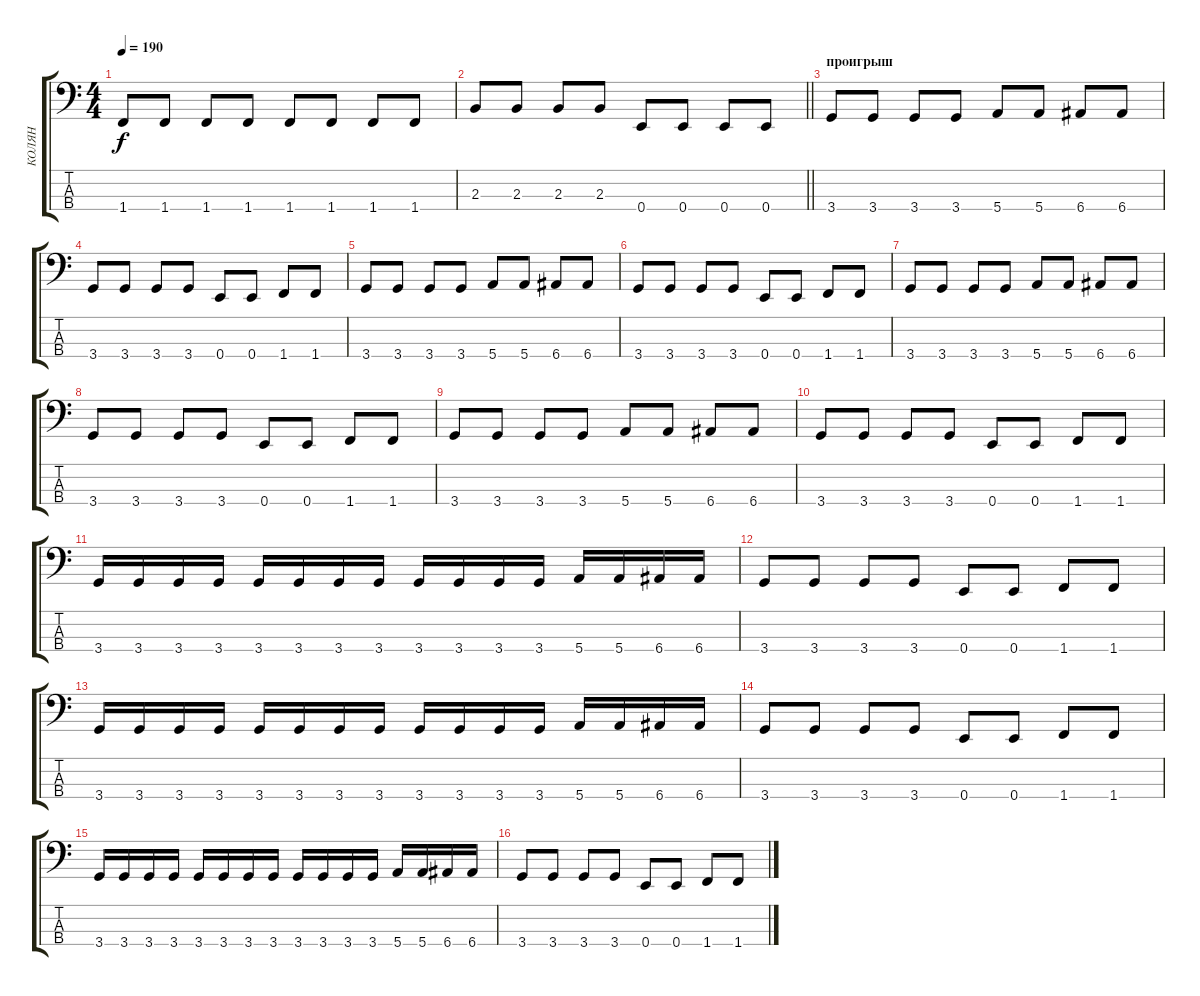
\track ("КОЛЯН" "КОЛЯН") {instrument electricbassfinger}
\staff {score tabs}
\tuning (G2 D2 A1 E1) {hide}
\ts (4 4)
\tempo 190
\clef f4
\ks c
1.4.8{dy f} 1.4.8 1.4.8 1.4.8 1.4.8 1.4.8 1.4.8 1.4.8 |
\barLineRight lightlight
2.3.8 2.3.8 2.3.8 2.3.8 0.4.8 0.4.8 0.4.8 0.4.8 |
\section ("" "проигрыш")
3.4.8 3.4.8 3.4.8 3.4.8 5.4.8 5.4.8 6.4.8 6.4.8 |
3.4.8 3.4.8 3.4.8 3.4.8 0.4.8 0.4.8 1.4.8 1.4.8 |
3.4.8 3.4.8 3.4.8 3.4.8 5.4.8 5.4.8 6.4.8 6.4.8 |
3.4.8 3.4.8 3.4.8 3.4.8 0.4.8 0.4.8 1.4.8 1.4.8 |
3.4.8 3.4.8 3.4.8 3.4.8 5.4.8 5.4.8 6.4.8 6.4.8 |
3.4.8 3.4.8 3.4.8 3.4.8 0.4.8 0.4.8 1.4.8 1.4.8 |
3.4.8 3.4.8 3.4.8 3.4.8 5.4.8 5.4.8 6.4.8 6.4.8 |
3.4.8 3.4.8 3.4.8 3.4.8 0.4.8 0.4.8 1.4.8 1.4.8 |
3.4.16 3.4.16 3.4.16 3.4.16 3.4.16 3.4.16 3.4.16 3.4.16 3.4.16 3.4.16 3.4.16 3.4.16 5.4.16 5.4.16 6.4.16 6.4.16 |
3.4.8 3.4.8 3.4.8 3.4.8 0.4.8 0.4.8 1.4.8 1.4.8 |
3.4.16 3.4.16 3.4.16 3.4.16 3.4.16 3.4.16 3.4.16 3.4.16 3.4.16 3.4.16 3.4.16 3.4.16 5.4.16 5.4.16 6.4.16 6.4.16 |
3.4.8 3.4.8 3.4.8 3.4.8 0.4.8 0.4.8 1.4.8 1.4.8 |
3.4.16 3.4.16 3.4.16 3.4.16 3.4.16 3.4.16 3.4.16 3.4.16 3.4.16 3.4.16 3.4.16 3.4.16 5.4.16 5.4.16 6.4.16 6.4.16 |
3.4.8 3.4.8 3.4.8 3.4.8 0.4.8 0.4.8 1.4.8 1.4.8
